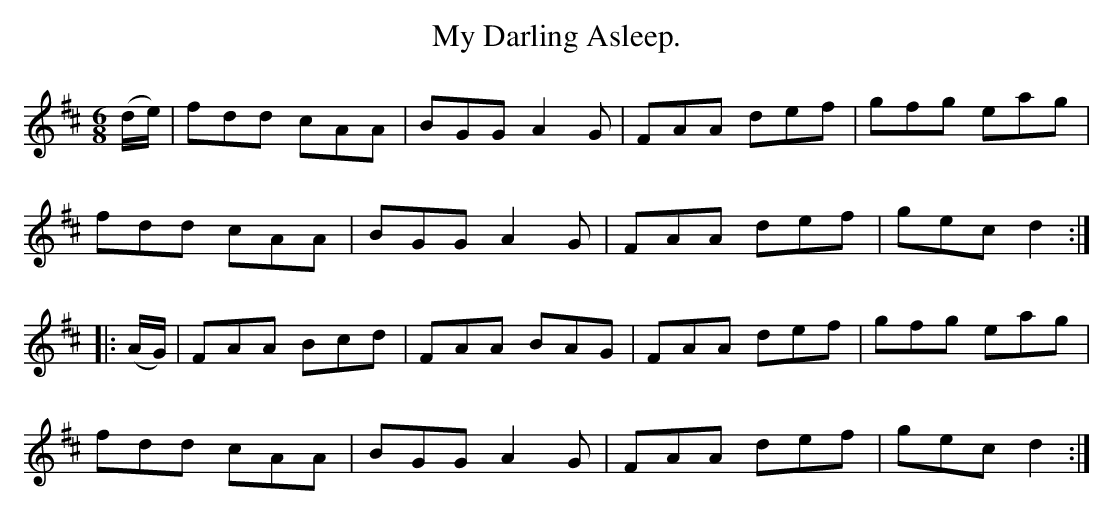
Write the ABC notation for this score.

X:1
T:My Darling Asleep.
M:6/8
L:1/8
K:D
(d/e/) | fdd cAA | BGG A2G | FAA def | gfg eag |
fdd cAA | BGG A2G | FAA def | gec d2 ::
(A/G/) | FAA  Bcd | FAA BAG | FAA def | gfg eag |
fdd cAA | BGG A2G | FAA def | gec d2 :|
